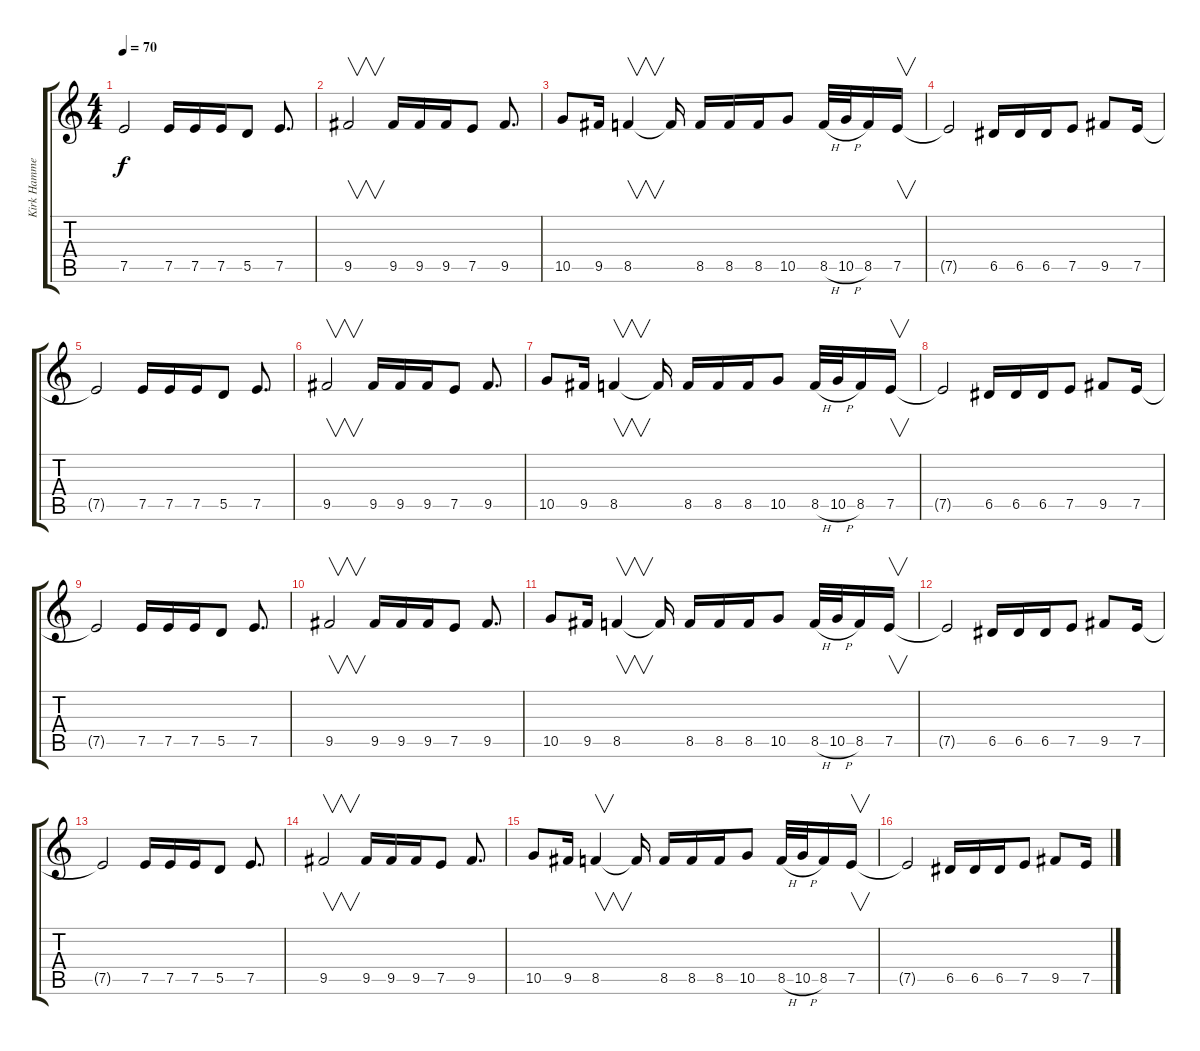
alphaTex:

\track ("Kirk Hammet" "Kirk Hamme") {instrument distortionguitar}
\staff {score tabs}
\tuning (E4 B3 G3 D3 A2 E2) {hide}
\ts (4 4)
\tempo 70
\clef g2
\ks c
7.5{t}.2{dy f} 7.5.16 7.5.16 7.5.16 5.5.8 7.5.8{d} |
9.5.2{v} 9.5.16 9.5.16 9.5.16 7.5.8 9.5.8{d} |
10.5.8 9.5.16 8.5.4{v} 8.5{t}.16 8.5.16 8.5.16 8.5.16 10.5.8 8.5{h}.32 10.5{h}.32 8.5.16 7.5.16{v} |
7.5{t}.2 6.5.16 6.5.16 6.5.16 7.5.8 9.5.8 7.5.16 |
7.5{t}.2 7.5.16 7.5.16 7.5.16 5.5.8 7.5.8{d} |
9.5.2{v} 9.5.16 9.5.16 9.5.16 7.5.8 9.5.8{d} |
10.5.8 9.5.16 8.5.4{v} 8.5{t}.16 8.5.16 8.5.16 8.5.16 10.5.8 8.5{h}.32 10.5{h}.32 8.5.16 7.5.16{v} |
7.5{t}.2 6.5.16 6.5.16 6.5.16 7.5.8 9.5.8 7.5.16 |
7.5{t}.2 7.5.16 7.5.16 7.5.16 5.5.8 7.5.8{d} |
9.5.2{v} 9.5.16 9.5.16 9.5.16 7.5.8 9.5.8{d} |
10.5.8 9.5.16 8.5.4{v} 8.5{t}.16 8.5.16 8.5.16 8.5.16 10.5.8 8.5{h}.32 10.5{h}.32 8.5.16 7.5.16{v} |
7.5{t}.2 6.5.16 6.5.16 6.5.16 7.5.8 9.5.8 7.5.16 |
7.5{t}.2 7.5.16 7.5.16 7.5.16 5.5.8 7.5.8{d} |
9.5.2{v} 9.5.16 9.5.16 9.5.16 7.5.8 9.5.8{d} |
10.5.8 9.5.16 8.5.4{v} 8.5{t}.16 8.5.16 8.5.16 8.5.16 10.5.8 8.5{h}.32 10.5{h}.32 8.5.16 7.5.16{v} |
7.5{t}.2 6.5.16 6.5.16 6.5.16 7.5.8 9.5.8 7.5.16
